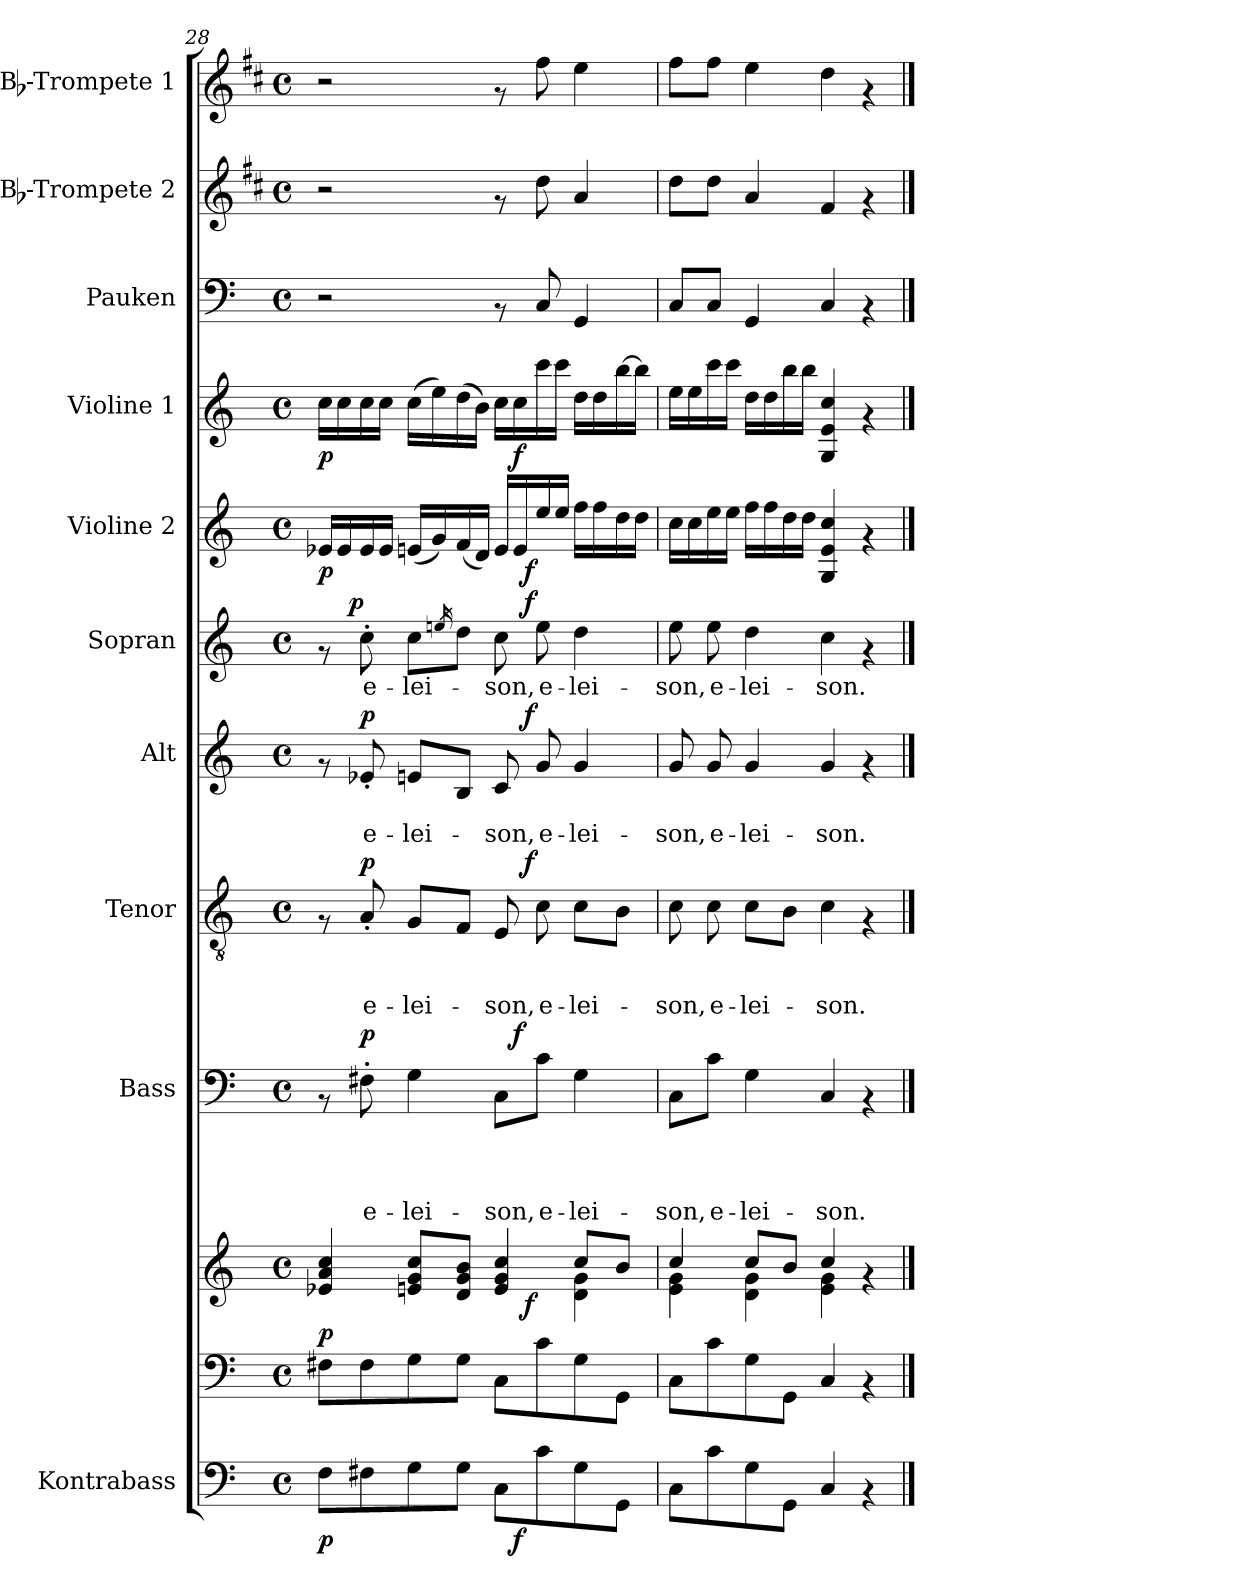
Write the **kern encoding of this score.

**kern	**dynam	**kern	**kern	**dynam	**kern	**text	**text	**text	**text	**dynam	**kern	**text	**text	**text	**dynam	**kern	**text	**text	**dynam	**kern	**text	**dynam	**kern	**dynam	**kern	**dynam	**kern	**kern	**kern
*part11	*part11	*part10	*part10	*part10	*part9	*part9	*part9	*part9	*part9	*part9	*part8	*part8	*part8	*part8	*part8	*part7	*part7	*part7	*part7	*part6	*part6	*part6	*part5	*part5	*part4	*part4	*part3	*part2	*part1
*staff12	*staff12	*staff11	*staff10	*staff10/11	*staff9	*staff9	*staff9	*staff9	*staff9	*staff9	*staff8	*staff8	*staff8	*staff8	*staff8	*staff7	*staff7	*staff7	*staff7	*staff6	*staff6	*staff6	*staff5	*staff5	*staff4	*staff4	*staff3	*staff2	*staff1
*I"Kontrabass	*	*	*	*	*I"Bass	*	*	*	*	*	*I"Tenor	*	*	*	*	*I"Alt	*	*	*	*I"Sopran	*	*	*I"Violine 2	*	*I"Violine 1	*	*I"Pauken	*I"Bb-Trompete 2	*I"Bb-Trompete 1
*I'Kb.	*	*	*	*	*I'B.	*	*	*	*	*	*I'T.	*	*	*	*	*I'A.	*	*	*	*I'S.	*	*	*I'Vl. 2	*	*I'Vl. 1	*	*I'Pk.	*I'B Trp. 2	*I'B Trp. 1
*clefF4	*	*clefF4	*clefG2	*	*clefF4	*	*	*	*	*	*clefGv2	*	*	*	*	*clefG2	*	*	*	*clefG2	*	*	*clefG2	*	*clefG2	*	*clefF4	*clefG2	*clefG2
*	*	*	*	*	*	*	*	*	*	*	*	*	*	*	*	*	*	*	*	*	*	*	*	*	*	*	*	*ITrd1c2	*ITrd1c2
*k[]	*	*k[]	*k[]	*	*k[]	*	*	*	*	*	*k[]	*	*	*	*	*k[]	*	*	*	*k[]	*	*	*k[]	*	*k[]	*	*k[]	*k[]	*k[]
*C:	*	*C:	*C:	*	*C:	*	*	*	*	*	*C:	*	*	*	*	*C:	*	*	*	*C:	*	*	*C:	*	*C:	*	*C:	*C:	*C:
*M4/4	*	*M4/4	*M4/4	*	*M4/4	*	*	*	*	*	*M4/4	*	*	*	*	*M4/4	*	*	*	*M4/4	*	*	*M4/4	*	*M4/4	*	*M4/4	*M4/4	*M4/4
*met(c)	*	*met(c)	*met(c)	*	*met(c)	*	*	*	*	*	*met(c)	*	*	*	*	*met(c)	*	*	*	*met(c)	*	*	*met(c)	*	*met(c)	*	*met(c)	*met(c)	*met(c)
=28	=28	=28	=28	=28	=28	=28	=28	=28	=28	=28	=28	=28	=28	=28	=28	=28	=28	=28	=28	=28	=28	=28	=28	=28	=28	=28	=28	=28	=28
*	*	*	*^	*	*	*	*	*	*	*	*	*	*	*	*	*	*	*	*	*	*	*	*	*	*	*	*	*	*
!	!LO:DY:b	!	!	!	!LO:DY:a=2	!	!	!	!	!	!	!	!	!	!	!	!	!	!	!	!	!	!	!	!LO:DY:b	!	!LO:DY:b	!	!	!
*^	*	*	*	*^	*	*^	*	*	*	*	*	*^	*	*	*	*	*^	*	*	*	*^	*	*	*^	*	*	*	*	*	*
8F\L	2ryy	p	8F#X\L	4e-X/ 4a/ 4cc/	2.ryy	2ryy	p	8rAA	2ryy	.	.	.	.	.	8rF	2ryy	.	.	.	.	8rf	2ryy	.	.	.	8rf	16.ryy	.	.	16e-X/LL	2ryy	p	16cc\LL	p	2r	2r	2r
.	.	.	.	.	.	.	.	.	.	.	.	.	.	.	.	.	.	.	.	.	.	.	.	.	.	.	.	.	.	16e-/	.	.	16cc\	.	.	.	.
!	!	!	!	!	!	!	!	!	!	!	!	!	!	!	!	!	!	!	!	!	!	!	!	!	!	!	!	!	!LO:DY:a	!	!	!	!	!	!	!	!
.	.	.	.	.	.	.	.	.	.	.	.	.	.	.	.	.	.	.	.	.	.	.	.	.	.	.	2ryy	.	p	.	.	.	.	.	.	.	.
!	!	!	!	!	!	!	!	!	!	!	!	!	!LO:LY:b	!LO:DY:a	!	!	!	!	!LO:LY:b	!LO:DY:a	!	!	!	!LO:LY:b	!LO:DY:a	!	!	!LO:LY:b	!	!	!	!	!	!	!	!	!
8F#X\	.	.	8F#\	.	.	.	.	8F#X'>\	.	.	.	.	e-	p	8A'</	.	.	.	e-	p	8e-X'</	.	.	e-	p	8cc'>\	.	e-	.	16e-/	.	.	16cc\	.	.	.	.
.	.	.	.	.	.	.	.	.	.	.	.	.	.	.	.	.	.	.	.	.	.	.	.	.	.	.	.	.	.	16e-/JJ	.	.	16cc\JJ	.	.	.	.
!	!	!	!	!	!	!	!	!	!	!	!	!	!LO:LY:b	!	!	!	!	!	!LO:LY:b	!	!	!	!	!LO:LY:b	!	!	!	!LO:LY:b	!	!	!	!	!	!	!	!	!
8G\	.	.	8G\	8en/ 8g/ 8cc/L	.	.	.	4G\	.	.	.	.	-lei-	.	8G/L	.	.	.	-lei-	.	8en/L	.	.	-lei-	.	8cc\L	.	-lei-	.	(<16en/LL	.	.	(>16cc\LL	.	.	.	.
.	.	.	.	.	.	.	.	.	.	.	.	.	.	.	.	.	.	.	.	.	.	.	.	.	.	.	.	.	.	16g/)	.	.	16ee\)	.	.	.	.
.	.	.	.	.	.	.	.	.	.	.	.	.	.	.	.	.	.	.	.	.	.	.	.	.	.	16qeen/	.	.	.	.	.	.	.	.	.	.	.
8G\J	.	.	8G\J	8d/ 8g/ 8b/J	.	.	.	.	.	.	.	.	.	.	8F/J	.	.	.	.	.	8B/J	.	.	.	.	8dd\J	.	.	.	(<16f/	.	.	(>16dd\	.	.	.	.
.	.	.	.	.	.	.	.	.	.	.	.	.	.	.	.	.	.	.	.	.	.	.	.	.	.	.	.	.	.	16d/JJ)	.	.	16b\JJ)	.	.	.	.
!	!	!	!	!	!	!	!	!	!	!	!	!	!LO:LY:b	!	!	!	!	!	!LO:LY:b	!	!	!	!	!LO:LY:b	!	!	!	!LO:LY:b	!	!	!	!	!	!	!	!	!
8C\L	16ryy	.	8C\L	4e/ 4g/ 4cc/	.	16.ryy	.	8C\L	16ryy	.	.	.	-son,	.	8E/	16.ryy	.	.	-son,	.	8c/	16.ryy	.	-son,	.	8cc\	.	-son,	.	16e/LL	16.ryy	.	16cc\LL	.	8rAA	8rf	8rf
!	!	!LO:DY:b	!	!	!	!	!	!	!	!	!	!	!	!LO:DY:a	!	!	!	!	!	!	!	!	!	!	!	!	!	!	!	!	!	!	!	!LO:DY:b	!	!	!
.	4..ryy	f	.	.	.	.	.	.	4..ryy	.	.	.	.	f	.	.	.	.	.	.	.	.	.	.	.	.	.	.	.	16e/	.	.	16cc\	f	.	.	.
!	!	!	!	!	!	!	!LO:DY:b	!	!	!	!	!	!	!	!	!	!	!	!	!LO:DY:a	!	!	!	!	!LO:DY:a	!	!	!	!LO:DY:a	!	!	!LO:DY:b	!	!	!	!	!
.	.	.	.	.	.	4ryy	f	.	.	.	.	.	.	.	.	4ryy	.	.	.	f	.	4ryy	.	.	f	.	4ryy	.	f	.	4ryy	f	.	.	.	.	.
!	!	!	!	!	!	!	!	!	!	!	!	!	!LO:LY:b	!	!	!	!	!	!LO:LY:b	!	!	!	!	!LO:LY:b	!	!	!	!LO:LY:b	!	!	!	!	!	!	!	!	!
8c\	.	.	8c\	.	.	.	.	8c\J	.	.	.	.	e-	.	8c\	.	.	.	e-	.	8g/	.	.	e-	.	8ee\	.	e-	.	16ee/	.	.	16ccc\	.	8C/	8cc\	8ee\
.	.	.	.	.	.	.	.	.	.	.	.	.	.	.	.	.	.	.	.	.	.	.	.	.	.	.	.	.	.	16ee/JJ	.	.	16ccc\JJ	.	.	.	.
!	!	!	!	!	!	!	!	!	!	!	!	!	!LO:LY:b	!	!	!	!	!	!LO:LY:b	!	!	!	!	!LO:LY:b	!	!	!	!LO:LY:b	!	!	!	!	!	!	!	!	!
8G\	.	.	8G\	8cc/L	4d\ 4g\	.	.	4G\	.	.	.	.	-lei-	.	8c\L	.	.	.	-lei-	.	4g/	.	.	-lei-	.	4dd\	.	-lei-	.	16ff\LL	.	.	16dd\LL	.	4GG/	4g/	4dd\
.	.	.	.	.	.	.	.	.	.	.	.	.	.	.	.	.	.	.	.	.	.	.	.	.	.	.	.	.	.	16ff\	.	.	16dd\	.	.	.	.
.	.	.	.	.	.	8ryy	.	.	.	.	.	.	.	.	.	8ryy	.	.	.	.	.	8ryy	.	.	.	.	8ryy	.	.	.	8ryy	.	.	.	.	.	.
8GG\J	.	.	8GG\J	8b/J	.	.	.	.	.	.	.	.	.	.	8B\J	.	.	.	.	.	.	.	.	.	.	.	.	.	.	16dd\	.	.	[<16bb\	.	.	.	.
.	.	.	.	.	.	.	.	.	.	.	.	.	.	.	.	.	.	.	.	.	.	.	.	.	.	.	.	.	.	16dd\JJ	.	.	16bb\JJ]	.	.	.	.
.	.	.	.	.	.	32ryy	.	.	.	.	.	.	.	.	.	32ryy	.	.	.	.	.	32ryy	.	.	.	.	32ryy	.	.	.	32ryy	.	.	.	.	.	.
=29	=29	=29	=29	=29	=29	=29	=29	=29	=29	=29	=29	=29	=29	=29	=29	=29	=29	=29	=29	=29	=29	=29	=29	=29	=29	=29	=29	=29	=29	=29	=29	=29	=29	=29	=29	=29	=29
!	!	!	!	!	!	!	!	!	!	!	!	!	!LO:LY:b	!	!	!	!	!	!LO:LY:b	!	!	!	!	!LO:LY:b	!	!	!	!LO:LY:b	!	!	!	!	!	!	!	!	!
*	*	*	*	*	*v	*v	*	*	*	*	*	*	*	*	*v	*v	*	*	*	*	*v	*v	*	*	*	*v	*v	*	*	*v	*v	*	*	*	*	*	*
*v	*v	*	*	*	*	*	*v	*v	*	*	*	*	*	*	*	*	*	*	*	*	*	*	*	*	*	*	*	*	*	*	*	*
8C\L	.	8C\L	4cc/	4e\ 4g\	.	8C\L	.	.	.	-son,	.	8c\	.	.	-son,	.	8g/	.	-son,	.	8ee\	-son,	.	16cc\LL	.	16ee\LL	.	8C/L	8cc\L	8ee\L
.	.	.	.	.	.	.	.	.	.	.	.	.	.	.	.	.	.	.	.	.	.	.	.	16cc\	.	16ee\	.	.	.	.
!	!	!	!	!	!	!	!	!	!	!LO:LY:b	!	!	!	!	!LO:LY:b	!	!	!	!LO:LY:b	!	!	!LO:LY:b	!	!	!	!	!	!	!	!
8c\	.	8c\	.	.	.	8c\J	.	.	.	e-	.	8c\	.	.	e-	.	8g/	.	e-	.	8ee\	e-	.	16ee\	.	16ccc\	.	8C/J	8cc\J	8ee\J
.	.	.	.	.	.	.	.	.	.	.	.	.	.	.	.	.	.	.	.	.	.	.	.	16ee\JJ	.	16ccc\JJ	.	.	.	.
!	!	!	!	!	!	!	!	!	!	!LO:LY:b	!	!	!	!	!LO:LY:b	!	!	!	!LO:LY:b	!	!	!LO:LY:b	!	!	!	!	!	!	!	!
8G\	.	8G\	8cc/L	4d\ 4g\	.	4G\	.	.	.	-lei-	.	8c\L	.	.	-lei-	.	4g/	.	-lei-	.	4dd\	-lei-	.	16ff\LL	.	16dd\LL	.	4GG/	4g/	4dd\
.	.	.	.	.	.	.	.	.	.	.	.	.	.	.	.	.	.	.	.	.	.	.	.	16ff\	.	16dd\	.	.	.	.
8GG\J	.	8GG\J	8b/J	.	.	.	.	.	.	.	.	8B\J	.	.	.	.	.	.	.	.	.	.	.	16dd\	.	16bb\	.	.	.	.
.	.	.	.	.	.	.	.	.	.	.	.	.	.	.	.	.	.	.	.	.	.	.	.	16dd\JJ	.	16bb\JJ	.	.	.	.
!	!	!	!	!	!	!	!	!	!	!LO:LY:b	!	!	!	!	!LO:LY:b	!	!	!	!LO:LY:b	!	!	!LO:LY:b	!	!	!	!	!	!	!	!
4C/	.	4C/	4cc/	4e\ 4g\	.	4C/	.	.	.	-son.	.	4c\	.	.	-son.	.	4g/	.	-son.	.	4cc\	-son.	.	4G/ 4e/ 4cc/	.	4G/ 4e/ 4cc/	.	4C/	4e/	4cc\
4rAA	.	4rAA	4rf	4ryy	.	4rAA	.	.	.	.	.	4rF	.	.	.	.	4rf	.	.	.	4rf	.	.	4rf	.	4rf	.	4rAA	4rf	4rf
*	*	*	*v	*v	*	*	*	*	*	*	*	*	*	*	*	*	*	*	*	*	*	*	*	*	*	*	*	*	*	*
==	==	==	==	==	==	==	==	==	==	==	==	==	==	==	==	==	==	==	==	==	==	==	==	==	==	==	==	==	==
*-	*-	*-	*-	*-	*-	*-	*-	*-	*-	*-	*-	*-	*-	*-	*-	*-	*-	*-	*-	*-	*-	*-	*-	*-	*-	*-	*-	*-	*-
